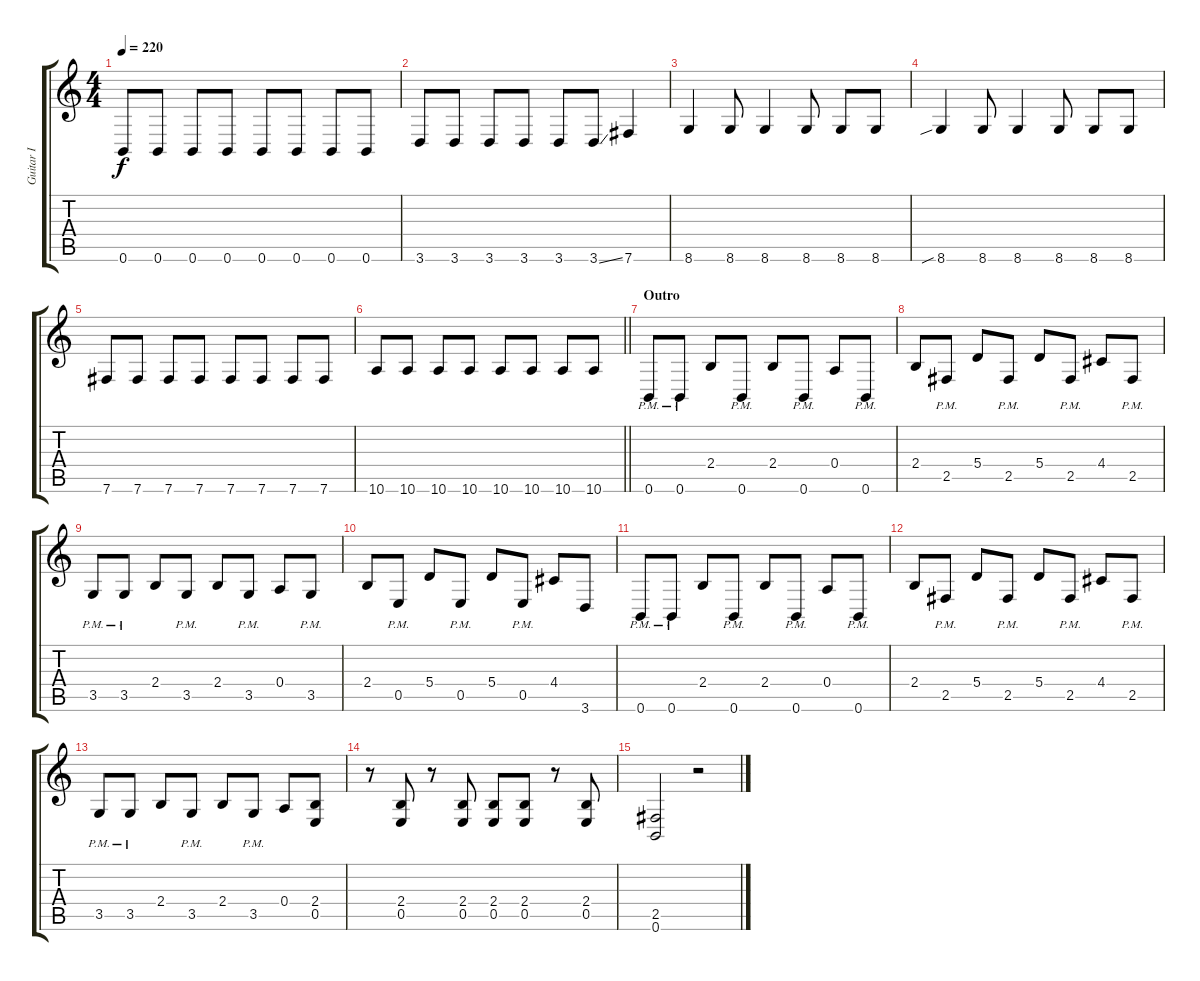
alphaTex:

\track ("Guitar I" "Guitar I") {instrument overdrivenguitar}
\staff {score tabs}
\tuning (B3 Gb3 D3 A2 E2 B1) {hide}
\ts (4 4)
\tempo 220
\clef g2
\ks c
0.6.8{dy f} 0.6.8 0.6.8 0.6.8 0.6.8 0.6.8 0.6.8 0.6.8 |
3.6.8 3.6.8 3.6.8 3.6.8 3.6.8 3.6{ss}.8 7.6.4 |
8.6.4 8.6.8 8.6.4 8.6.8 8.6.8 8.6.8 |
8.6{sib}.4 8.6.8 8.6.4 8.6.8 8.6.8 8.6.8 |
7.6.8 7.6.8 7.6.8 7.6.8 7.6.8 7.6.8 7.6.8 7.6.8 |
\barLineRight lightlight
10.6.8 10.6.8 10.6.8 10.6.8 10.6.8 10.6.8 10.6.8 10.6.8 |
\section ("" "Outro")
0.6{pm}.8 0.6{pm}.8 2.4.8 0.6{pm}.8 2.4.8 0.6{pm}.8 0.4.8 0.6{pm}.8 |
2.4.8 2.5{pm}.8 5.4.8 2.5{pm}.8 5.4.8 2.5{pm}.8 4.4.8 2.5{pm}.8 |
3.5{pm}.8 3.5{pm}.8 2.4.8 3.5{pm}.8 2.4.8 3.5{pm}.8 0.4.8 3.5{pm}.8 |
2.4.8 0.5{pm}.8 5.4.8 0.5{pm}.8 5.4.8 0.5{pm}.8 4.4.8 3.6.8 |
0.6{pm}.8 0.6{pm}.8 2.4.8 0.6{pm}.8 2.4.8 0.6{pm}.8 0.4.8 0.6{pm}.8 |
2.4.8 2.5{pm}.8 5.4.8 2.5{pm}.8 5.4.8 2.5{pm}.8 4.4.8 2.5{pm}.8 |
3.5{pm}.8 3.5{pm}.8 2.4.8 3.5{pm}.8 2.4.8 3.5{pm}.8 0.4.8 (2.4 0.5).8 |
r.8 (2.4 0.5).8 r.8 (2.4 0.5).8 (2.4 0.5).8 (2.4 0.5).8 r.8 (2.4 0.5).8 |
(2.5 0.6).2 r.2
